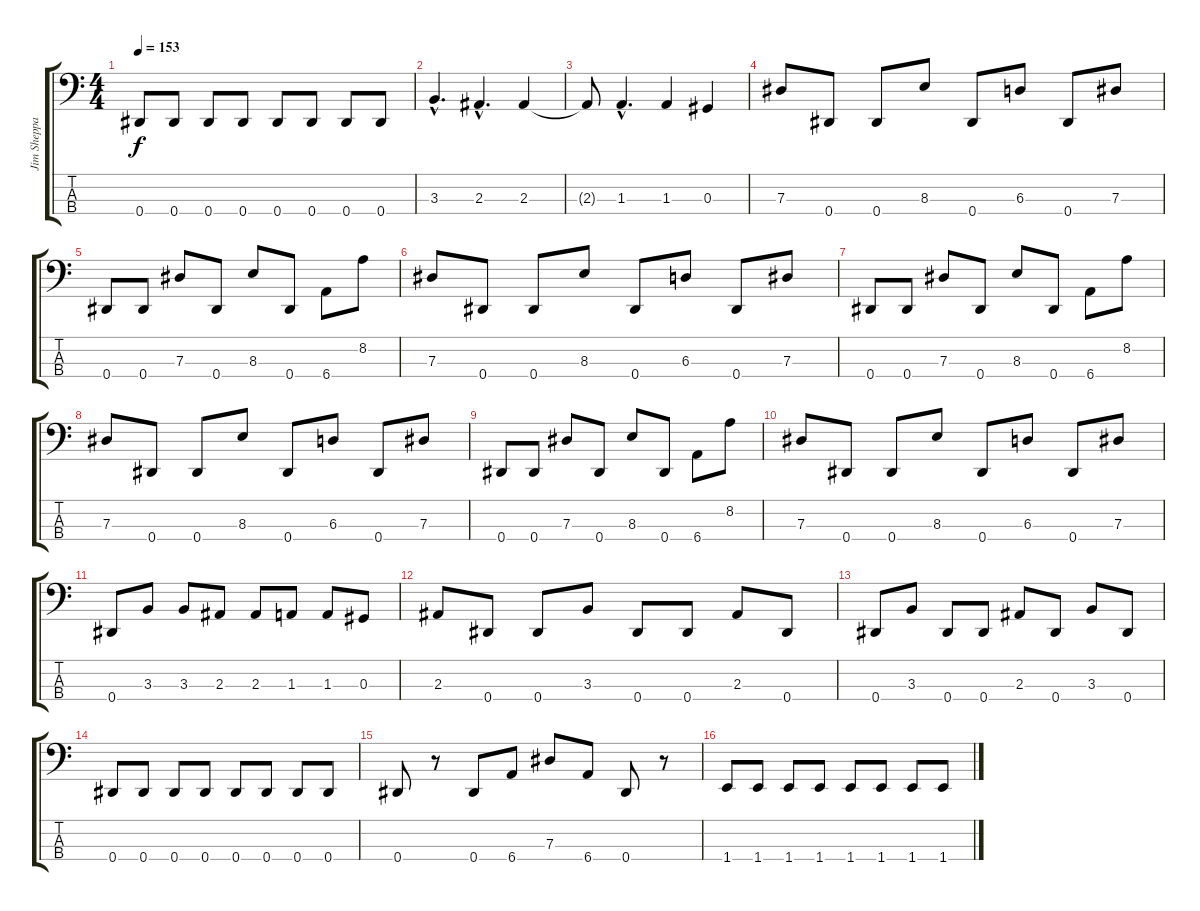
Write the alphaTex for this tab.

\track ("Jim Sheppard" "Jim Sheppa") {instrument electricbassfinger}
\staff {score tabs}
\tuning (Gb2 Db2 Ab1 Eb1) {hide}
\ts (4 4)
\tempo 153
\clef f4
\ks c
0.4.8{dy f} 0.4.8 0.4.8 0.4.8 0.4.8 0.4.8 0.4.8 0.4.8 |
3.3{hac}.4{d} 2.3{hac}.4{d} 2.3.4 |
2.3{t}.8 1.3{hac}.4{d} 1.3.4 0.3.4 |
7.3.8{volume 12} 0.4.8 0.4.8 8.3.8 0.4.8 6.3.8 0.4.8 7.3.8 |
0.4.8 0.4.8 7.3.8 0.4.8 8.3.8 0.4.8 6.4.8 8.2.8 |
7.3.8 0.4.8 0.4.8 8.3.8 0.4.8 6.3.8 0.4.8 7.3.8 |
0.4.8 0.4.8 7.3.8 0.4.8 8.3.8 0.4.8 6.4.8 8.2.8 |
7.3.8 0.4.8 0.4.8 8.3.8 0.4.8 6.3.8 0.4.8 7.3.8 |
0.4.8 0.4.8 7.3.8 0.4.8 8.3.8 0.4.8 6.4.8 8.2.8 |
7.3.8 0.4.8 0.4.8 8.3.8 0.4.8 6.3.8 0.4.8 7.3.8 |
0.4.8 3.3.8 3.3.8 2.3.8 2.3.8 1.3.8 1.3.8 0.3.8 |
2.3.8{volume 13} 0.4.8 0.4.8 3.3.8 0.4.8 0.4.8 2.3.8 0.4.8 |
0.4.8 3.3.8 0.4.8 0.4.8 2.3.8 0.4.8 3.3.8 0.4.8 |
0.4.8 0.4.8 0.4.8 0.4.8 0.4.8 0.4.8 0.4.8 0.4.8 |
0.4.8 r.8 0.4.8 6.4.8{volume 16} 7.3.8 6.4.8 0.4.8{volume 15} r.8 |
1.4.8 1.4.8 1.4.8 1.4.8 1.4.8 1.4.8 1.4.8 1.4.8
